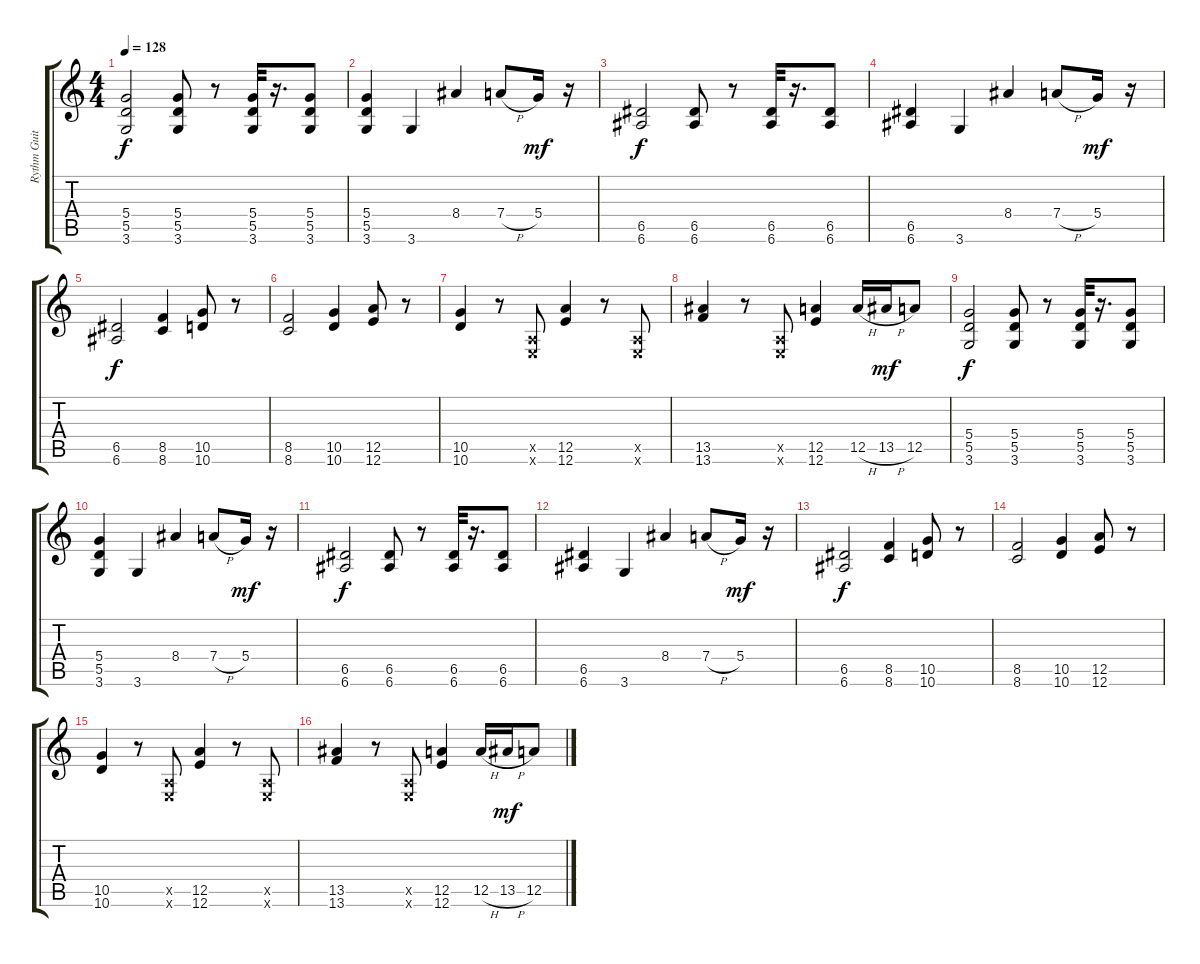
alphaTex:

\track ("Rythm Guitar" "Rythm Guit") {instrument distortionguitar}
\staff {score tabs}
\tuning (E4 B3 G3 D3 A2 E2) {hide}
\ts (4 4)
\tempo 128
\clef g2
\ks c
(5.4 5.5 3.6).2{dy f} (5.4 5.5 3.6).8 r.8 (5.4 5.5 3.6).32 r.16{d} (5.4 5.5 3.6).8 |
(5.4 5.5 3.6).4 3.6.4 8.4.4 7.4{h}.8 5.4.16{dy mf} r.16 |
(6.5 6.6).2{dy f} (6.5 6.6).8 r.8 (6.5 6.6).32 r.16{d} (6.5 6.6).8 |
(6.5 6.6).4 3.6.4 8.4.4 7.4{h}.8 5.4.16{dy mf} r.16 |
(6.5 6.6).2{dy f} (8.5 8.6).4 (10.5 10.6).8 r.8 |
(8.5 8.6).2 (10.5 10.6).4 (12.5 12.6).8 r.8 |
(10.5 10.6).4 r.8 (0.5{x} 0.6{x}).8 (12.5 12.6).4 r.8 (0.5{x} 0.6{x}).8 |
(13.5 13.6).4 r.8 (0.5{x} 0.6{x}).8 (12.5 12.6).4 12.5{h}.16 13.5{h}.16{dy mf} 12.5.8 |
(5.4 5.5 3.6).2{dy f} (5.4 5.5 3.6).8 r.8 (5.4 5.5 3.6).32 r.16{d} (5.4 5.5 3.6).8 |
(5.4 5.5 3.6).4 3.6.4 8.4.4 7.4{h}.8 5.4.16{dy mf} r.16 |
(6.5 6.6).2{dy f} (6.5 6.6).8 r.8 (6.5 6.6).32 r.16{d} (6.5 6.6).8 |
(6.5 6.6).4 3.6.4 8.4.4 7.4{h}.8 5.4.16{dy mf} r.16 |
(6.5 6.6).2{dy f} (8.5 8.6).4 (10.5 10.6).8 r.8 |
(8.5 8.6).2 (10.5 10.6).4 (12.5 12.6).8 r.8 |
(10.5 10.6).4 r.8 (0.5{x} 0.6{x}).8 (12.5 12.6).4 r.8 (0.5{x} 0.6{x}).8 |
(13.5 13.6).4 r.8 (0.5{x} 0.6{x}).8 (12.5 12.6).4 12.5{h}.16 13.5{h}.16{dy mf} 12.5.8
